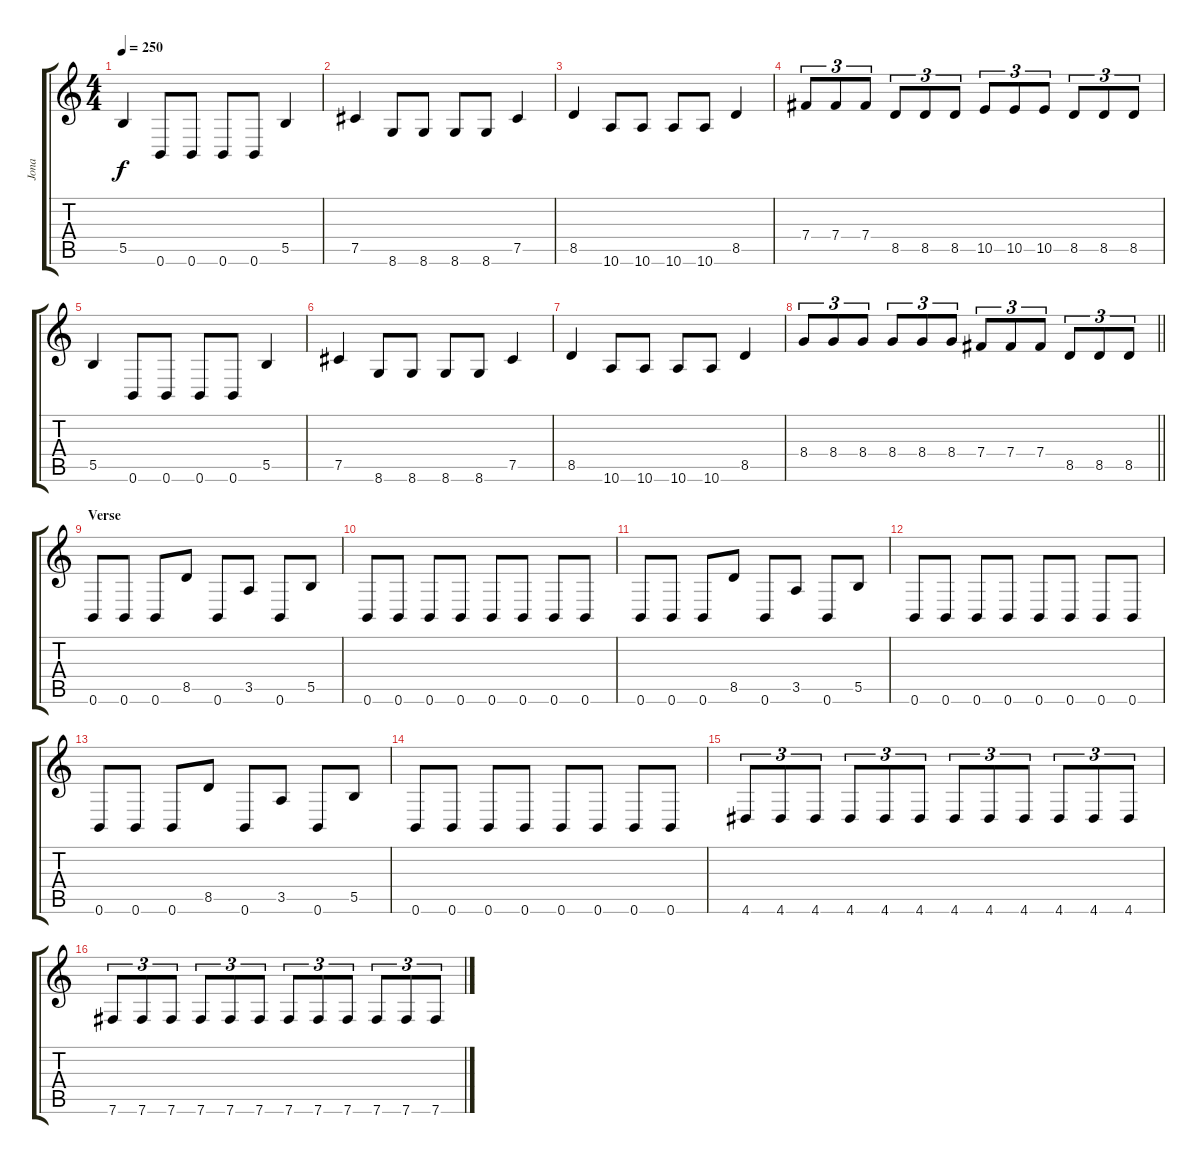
\track ("Jona" "Jona") {instrument distortionguitar}
\staff {score tabs}
\tuning (Db4 Ab3 E3 B2 Gb2 B1) {hide}
\ts (4 4)
\tempo 250
\clef g2
\ks c
5.5.4{dy f} 0.6.8 0.6.8 0.6.8 0.6.8 5.5.4 |
7.5.4 8.6.8 8.6.8 8.6.8 8.6.8 7.5.4 |
8.5.4 10.6.8 10.6.8 10.6.8 10.6.8 8.5.4 |
7.4.8{tu (3 2)} 7.4.8{tu (3 2)} 7.4.8{tu (3 2)} 8.5.8{tu (3 2)} 8.5.8{tu (3 2)} 8.5.8{tu (3 2)} 10.5.8{tu (3 2)} 10.5.8{tu (3 2)} 10.5.8{tu (3 2)} 8.5.8{tu (3 2)} 8.5.8{tu (3 2)} 8.5.8{tu (3 2)} |
5.5.4 0.6.8 0.6.8 0.6.8 0.6.8 5.5.4 |
7.5.4 8.6.8 8.6.8 8.6.8 8.6.8 7.5.4 |
8.5.4 10.6.8 10.6.8 10.6.8 10.6.8 8.5.4 |
\barLineRight lightlight
8.4.8{tu (3 2)} 8.4.8{tu (3 2)} 8.4.8{tu (3 2)} 8.4.8{tu (3 2)} 8.4.8{tu (3 2)} 8.4.8{tu (3 2)} 7.4.8{tu (3 2)} 7.4.8{tu (3 2)} 7.4.8{tu (3 2)} 8.5.8{tu (3 2)} 8.5.8{tu (3 2)} 8.5.8{tu (3 2)} |
\section ("" "Verse")
0.6.8 0.6.8 0.6.8 8.5.8 0.6.8 3.5.8 0.6.8 5.5.8 |
0.6.8 0.6.8 0.6.8 0.6.8 0.6.8 0.6.8 0.6.8 0.6.8 |
0.6.8 0.6.8 0.6.8 8.5.8 0.6.8 3.5.8 0.6.8 5.5.8 |
0.6.8 0.6.8 0.6.8 0.6.8 0.6.8 0.6.8 0.6.8 0.6.8 |
0.6.8 0.6.8 0.6.8 8.5.8 0.6.8 3.5.8 0.6.8 5.5.8 |
0.6.8 0.6.8 0.6.8 0.6.8 0.6.8 0.6.8 0.6.8 0.6.8 |
4.6.8{tu (3 2)} 4.6.8{tu (3 2)} 4.6.8{tu (3 2)} 4.6.8{tu (3 2)} 4.6.8{tu (3 2)} 4.6.8{tu (3 2)} 4.6.8{tu (3 2)} 4.6.8{tu (3 2)} 4.6.8{tu (3 2)} 4.6.8{tu (3 2)} 4.6.8{tu (3 2)} 4.6.8{tu (3 2)} |
7.6.8{tu (3 2)} 7.6.8{tu (3 2)} 7.6.8{tu (3 2)} 7.6.8{tu (3 2)} 7.6.8{tu (3 2)} 7.6.8{tu (3 2)} 7.6.8{tu (3 2)} 7.6.8{tu (3 2)} 7.6.8{tu (3 2)} 7.6.8{tu (3 2)} 7.6.8{tu (3 2)} 7.6.8{tu (3 2)}
